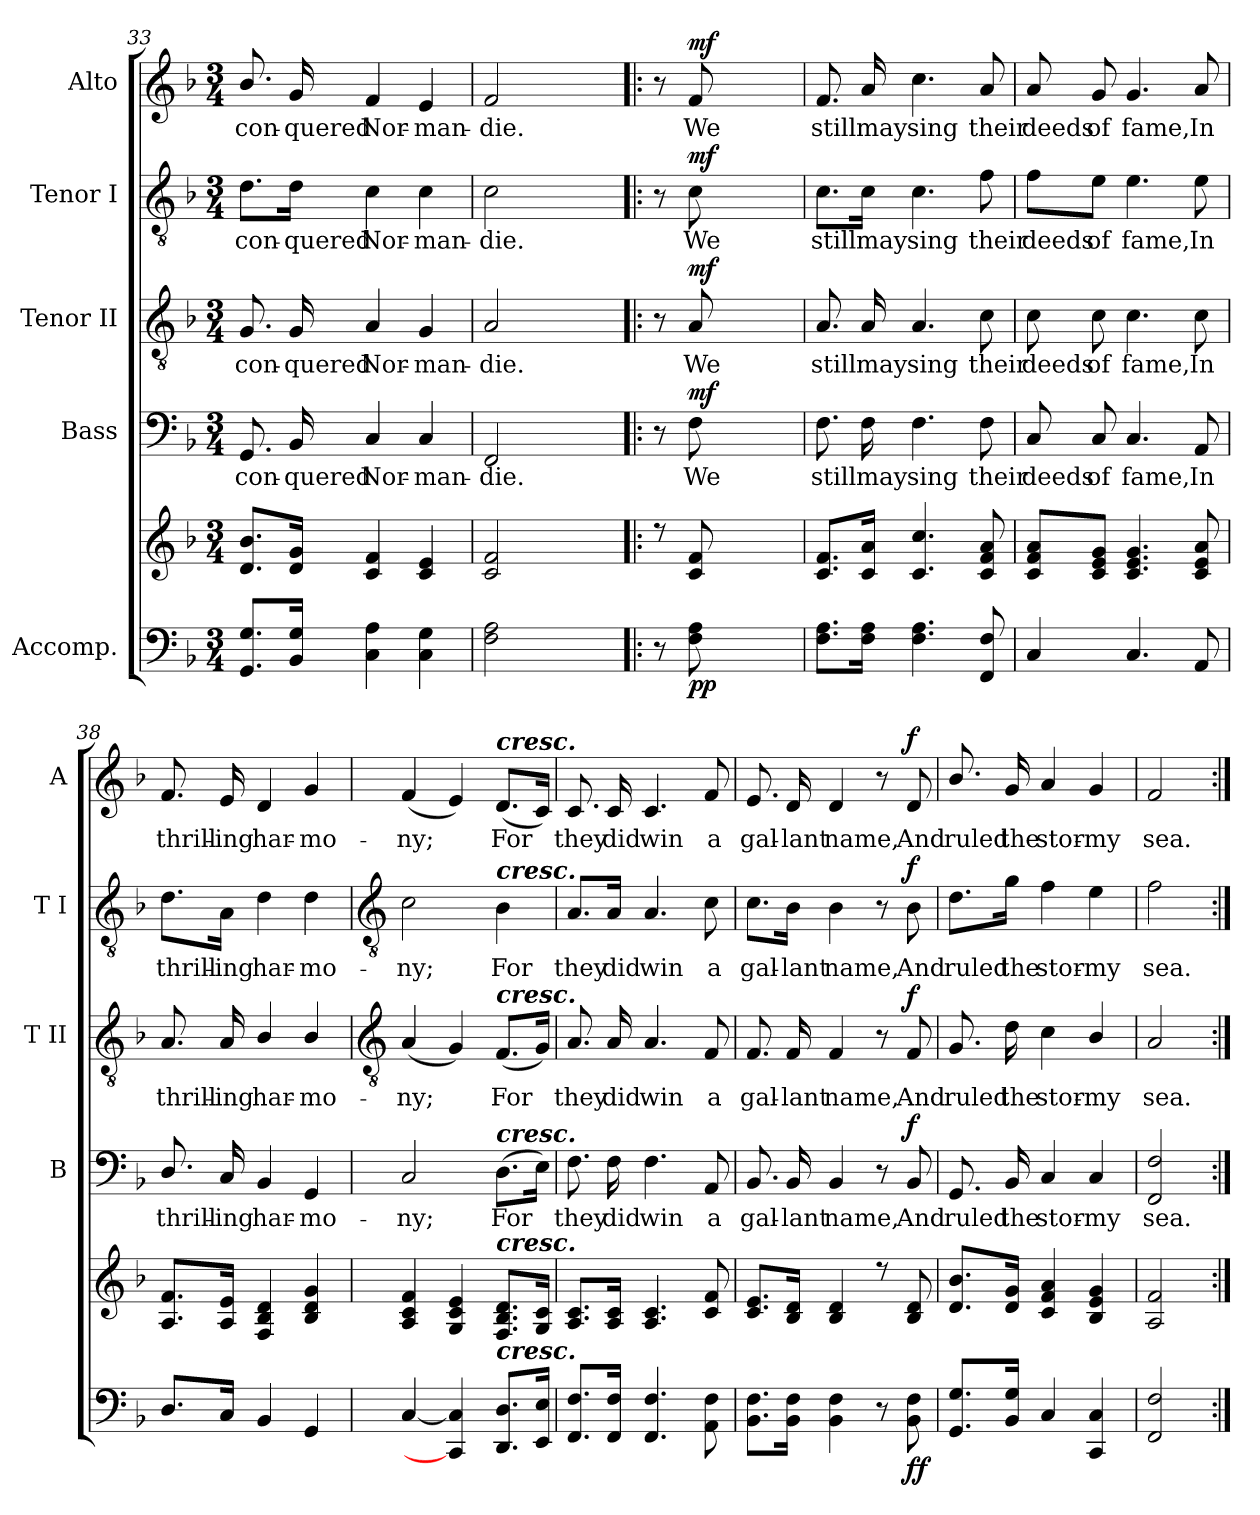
**kern	**kern	**dynam	**kern	**text	**dynam	**kern	**text	**dynam	**kern	**text	**dynam	**kern	**text	**dynam
*part5	*part5	*part5	*part4	*part4	*part4	*part3	*part3	*part3	*part2	*part2	*part2	*part1	*part1	*part1
*staff6	*staff5	*staff5/6	*staff4	*staff4	*staff4	*staff3	*staff3	*staff3	*staff2	*staff2	*staff2	*staff1	*staff1	*staff1
*I"Accomp.	*	*	*I"Bass	*	*	*I"Tenor II	*	*	*I"Tenor I	*	*	*I"Alto	*	*
*	*	*	*I'B	*	*	*I'T II	*	*	*I'T I	*	*	*I'A	*	*
!!LO:LB:g=z
*clefF4	*clefG2	*	*clefF4	*	*	*clefGv2	*	*	*clefGv2	*	*	*clefG2	*	*
*k[b-]	*k[b-]	*	*k[b-]	*	*	*k[b-]	*	*	*k[b-]	*	*	*k[b-]	*	*
*F:	*F:	*	*F:	*	*	*F:	*	*	*F:	*	*	*F:	*	*
*M3/4	*M3/4	*	*M3/4	*	*	*M3/4	*	*	*M3/4	*	*	*M3/4	*	*
=33	=33	=33	=33	=33	=33	=33	=33	=33	=33	=33	=33	=33	=33	=33
*	*^	*	*	*	*	*	*	*	*	*	*	*	*	*
!	!	!LO:N:vis=1	!	!	!LO:LY:b	!	!	!LO:LY:b	!	!	!LO:LY:b	!	!	!LO:LY:b	!
8.GG 8.GL	8.d 8.b-L	2.ryy	.	8.GG	con-	.	8.G	con-	.	8.d\L	con-	.	8.b-/	con-	.
!	!	!	!	!	!LO:LY:b	!	!	!LO:LY:b	!	!	!LO:LY:b	!	!	!LO:LY:b	!
16BB- 16GJ	16d 16gJ	.	.	16BB-	-quered	.	16G	-quered	.	16d\Jk	-quered	.	16g	-quered	.
!	!	!	!	!	!LO:LY:b	!	!	!LO:LY:b	!	!	!LO:LY:b	!	!	!LO:LY:b	!
4C 4A	4c/ 4f/	.	.	4C	Nor-	.	4A	Nor-	.	4c	Nor-	.	4f/	Nor-	.
!	!	!	!	!	!LO:LY:b	!	!	!LO:LY:b	!	!	!LO:LY:b	!	!	!LO:LY:b	!
4C 4G	4c 4e	.	.	4C	-man-	.	4G	-man-	.	4c	-man-	.	4e	-man-	.
=34	=34	=34	=34	=34	=34	=34	=34	=34	=34	=34	=34	=34	=34	=34	=34
!	!	!	!	!	!LO:LY:b	!	!	!LO:LY:b	!	!	!LO:LY:b	!	!	!LO:LY:b	!
2F 2A	2c 2f	2ryy	.	2FF	-die.	.	2A	-die.	.	2c	-die.	.	2f	-die.	.
4ryy	4ryy	4ryy	.	4ryy	.	.	4ryy	.	.	4ryy	.	.	4ryy	.	.
=35!|:	=35!|:	=35!|:	=35!|:	=35!|:	=35!|:	=35!|:	=35!|:	=35!|:	=35!|:	=35!|:	=35!|:	=35!|:	=35!|:	=35!|:	=35!|:
!	!	!LO:N:vis=1	!	!	!	!	!	!	!	!	!	!	!	!	!
8r	8r	2.ryy	.	8r	.	.	8r	.	.	8r	.	.	8r	.	.
!	!	!	!LO:DY:b=2	!	!LO:LY:b	!	!	!LO:LY:b	!	!	!LO:LY:b	!	!	!LO:LY:b	!
!	!	!	!LO:DY:n=1:b	!	!	!LO:DY:b	!	!	!LO:DY:b	!	!	!LO:DY:b	!	!	!LO:DY:b
8F 8A	8c 8f	.	p p	8F	We	mf	8A	We	mf	8c	We	mf	8f	We	mf
2ryy	2ryy	.	.	2ryy	.	.	2ryy	.	.	2ryy	.	.	2ryy	.	.
=36	=36	=36	=36	=36	=36	=36	=36	=36	=36	=36	=36	=36	=36	=36	=36
!	!	!LO:N:vis=1	!	!	!LO:LY:b	!	!	!LO:LY:b	!	!	!LO:LY:b	!	!	!LO:LY:b	!
8.F 8.AL	8.c 8.fL	2.ryy	.	8.F	still	.	8.A	still	.	8.c\L	still	.	8.f	still	.
!	!	!	!	!	!LO:LY:b	!	!	!LO:LY:b	!	!	!LO:LY:b	!	!	!LO:LY:b	!
16F 16AJ	16c 16aJ	.	.	16F	may	.	16A	may	.	16c\Jk	may	.	16a	may	.
!	!	!	!	!	!LO:LY:b	!	!	!LO:LY:b	!	!	!LO:LY:b	!	!	!LO:LY:b	!
4.F 4.A	4.c 4.cc	.	.	4.F	sing	.	4.A	sing	.	4.c	sing	.	4.cc	sing	.
!	!	!	!	!	!LO:LY:b	!	!	!LO:LY:b	!	!	!LO:LY:b	!	!	!LO:LY:b	!
8FF 8F	8c 8f 8a	.	.	8F	their	.	8c\	their	.	8f	their	.	8a	their	.
=37	=37	=37	=37	=37	=37	=37	=37	=37	=37	=37	=37	=37	=37	=37	=37
!	!	!LO:N:vis=1	!	!	!LO:LY:b	!	!	!LO:LY:b	!	!	!LO:LY:b	!	!	!LO:LY:b	!
4C	8c 8f 8aL	2.ryy	.	8C	deeds	.	8c\	deeds	.	8f\L	deeds	.	8a	deeds	.
!	!	!	!	!	!LO:LY:b	!	!	!LO:LY:b	!	!	!LO:LY:b	!	!	!LO:LY:b	!
.	8c 8e 8gJ	.	.	8C	of	.	8c	of	.	8e\J	of	.	8g	of	.
!	!	!	!	!	!LO:LY:b	!	!	!LO:LY:b	!	!	!LO:LY:b	!	!	!LO:LY:b	!
4.C	4.c 4.e 4.g	.	.	4.C	fame,	.	4.c	fame,	.	4.e	fame,	.	4.g	fame,	.
!	!	!	!	!	!LO:LY:b	!	!	!LO:LY:b	!	!	!LO:LY:b	!	!	!LO:LY:b	!
8AA	8c 8e 8a	.	.	8AA	In	.	8c	In	.	8e	In	.	8a	In	.
*	*v	*v	*	*	*	*	*	*	*	*	*	*	*	*	*
=38	=38	=38	=38	=38	=38	=38	=38	=38	=38	=38	=38	=38	=38	=38
!	!	!	!	!LO:LY:b	!	!	!LO:LY:b	!	!	!LO:LY:b	!	!	!LO:LY:b	!
8.DL	8.A/ 8.f/L	.	8.D/	thrill-	.	8.A	thrill-	.	8.d\L	thrill-	.	8.f/	thrill-	.
!	!	!	!	!LO:LY:b	!	!	!LO:LY:b	!	!	!LO:LY:b	!	!	!LO:LY:b	!
16CJ	16A 16eJ	.	16C	-ing	.	16A	-ing	.	16A\Jk	-ing	.	16e	-ing	.
!	!	!	!	!LO:LY:b	!	!	!LO:LY:b	!	!	!LO:LY:b	!	!	!LO:LY:b	!
4BB-	4F 4B- 4d	.	4BB-	har-	.	4B-/	har-	.	4d	har-	.	4d	har-	.
!	!	!	!	!LO:LY:b	!	!	!LO:LY:b	!	!	!LO:LY:b	!	!	!LO:LY:b	!
4GG	4B- 4d 4g	.	4GG	-mo-	.	4B-/	-mo-	.	4d	-mo-	.	4g	-mo-	.
!!LO:LB:g=z
=39	=39	=39	=39	=39	=39	=39	=39	=39	=39	=39	=39	=39	=39	=39
*	*	*	*	*	*	*clefGv2	*	*	*clefGv2	*	*	*	*	*
*	*^	*	*	*	*	*	*	*	*	*	*	*	*	*
!	!	!LO:N:vis=1	!	!	!LO:LY:b	!	!	!LO:LY:b	!	!	!LO:LY:b	!	!	!LO:LY:b	!
[4C	4A/ 4c/ 4f/	2.ryy	.	2C	-ny;	.	(<4A	-ny;	.	2c	-ny;	.	(<4f/	-ny;	.
4CC] 4C]	4G 4c 4e	.	.	.	.	.	4G)	.	.	.	.	.	4e)	.	.
!	!	!	!	!	!	!	!	!	!	!	!	!	!LO:TX:a:Bi:t=cresc.	!	!
!	!	!	!	!	!	!	!	!	!	!LO:TX:a:Bi:t=cresc.	!	!	!	!	!
!	!	!	!	!	!	!	!LO:TX:a:Bi:t=cresc.	!	!	!	!	!	!	!	!
!	!	!	!	!LO:TX:a:Bi:t=cresc.	!	!	!	!	!	!	!	!	!	!	!
!	!LO:TX:a:Bi:t=cresc.	!	!	!	!	!	!	!	!	!	!	!	!	!	!
!LO:TX:a:Bi:t=cresc.	!	!	!	!	!	!	!	!	!	!	!	!	!	!	!
!	!	!	!	!	!LO:LY:b	!	!	!LO:LY:b	!	!	!LO:LY:b	!	!	!LO:LY:b	!
8.DD 8.DL	8.F 8.B- 8.dL	.	.	(>8.DL	For	.	(<8.FL	For	.	4B-	For	.	(<8.dL	For	.
16EE 16EJ	16G 16cJ	.	.	16EJ)	.	.	16GJ)	.	.	.	.	.	16cJ)	.	.
=40	=40	=40	=40	=40	=40	=40	=40	=40	=40	=40	=40	=40	=40	=40	=40
!	!	!LO:N:vis=1	!	!	!LO:LY:b	!	!	!LO:LY:b	!	!	!LO:LY:b	!	!	!LO:LY:b	!
8.FF 8.FL	8.A 8.cL	2.ryy	.	8.F	they	.	8.A	they	.	8.A/L	they	.	8.c	they	.
!	!	!	!	!	!LO:LY:b	!	!	!LO:LY:b	!	!	!LO:LY:b	!	!	!LO:LY:b	!
16FF 16FJ	16A 16cJ	.	.	16F	did	.	16A	did	.	16A/Jk	did	.	16c	did	.
!	!	!	!	!	!LO:LY:b	!	!	!LO:LY:b	!	!	!LO:LY:b	!	!	!LO:LY:b	!
4.FF 4.F	4.A 4.c	.	.	4.F	win	.	4.A	win	.	4.A	win	.	4.c	win	.
!	!	!	!	!	!LO:LY:b	!	!	!LO:LY:b	!	!	!LO:LY:b	!	!	!LO:LY:b	!
8AA\ 8F\	8c/ 8f/	.	.	8AA/	a	.	8F/	a	.	8c\	a	.	8f/	a	.
=41	=41	=41	=41	=41	=41	=41	=41	=41	=41	=41	=41	=41	=41	=41	=41
!	!	!LO:N:vis=1	!	!	!LO:LY:b	!	!	!LO:LY:b	!	!	!LO:LY:b	!	!	!LO:LY:b	!
8.BB- 8.FL	8.c 8.eL	2.ryy	.	8.BB-	gal-	.	8.F	gal-	.	8.c\L	gal-	.	8.e	gal-	.
!	!	!	!	!	!LO:LY:b	!	!	!LO:LY:b	!	!	!LO:LY:b	!	!	!LO:LY:b	!
16BB- 16FJ	16B- 16dJ	.	.	16BB-	-lant	.	16F	-lant	.	16B-\Jk	-lant	.	16d	-lant	.
!	!	!	!	!	!LO:LY:b	!	!	!LO:LY:b	!	!	!LO:LY:b	!	!	!LO:LY:b	!
4BB- 4F	4B- 4d	.	.	4BB-	name,	.	4F	name,	.	4B-	name,	.	4d	name,	.
8r	8r	.	.	8r	.	.	8r	.	.	8r	.	.	8r	.	.
!	!	!	!LO:DY:b=2	!	!LO:LY:b	!	!	!LO:LY:b	!	!	!LO:LY:b	!	!	!LO:LY:b	!
!	!	!	!LO:DY:n=1:b	!	!	!LO:DY:b	!	!	!LO:DY:b	!	!	!LO:DY:b	!	!	!LO:DY:b
8BB- 8F	8B- 8d	.	f f	8BB-	And	f	8F	And	f	8B-	And	f	8d	And	f
=42	=42	=42	=42	=42	=42	=42	=42	=42	=42	=42	=42	=42	=42	=42	=42
!	!	!LO:N:vis=1	!	!	!LO:LY:b	!	!	!LO:LY:b	!	!	!LO:LY:b	!	!	!LO:LY:b	!
8.GG 8.GL	8.d 8.b-L	2.ryy	.	8.GG	ruled	.	8.G	ruled	.	8.d\L	ruled	.	8.b-/	ruled	.
!	!	!	!	!	!LO:LY:b	!	!	!LO:LY:b	!	!	!LO:LY:b	!	!	!LO:LY:b	!
16BB- 16GJ	16d 16gJ	.	.	16BB-	the	.	16d	the	.	16g\Jk	the	.	16g	the	.
!	!	!	!	!	!LO:LY:b	!	!	!LO:LY:b	!	!	!LO:LY:b	!	!	!LO:LY:b	!
4C	4c 4f 4a	.	.	4C	stor-	.	4c	stor-	.	4f\	stor-	.	4a	stor-	.
!	!	!	!	!	!LO:LY:b	!	!	!LO:LY:b	!	!	!LO:LY:b	!	!	!LO:LY:b	!
4CC 4C	4B- 4e 4g	.	.	4C	-my	.	4B-/	-my	.	4e\	-my	.	4g	-my	.
=43	=43	=43	=43	=43	=43	=43	=43	=43	=43	=43	=43	=43	=43	=43	=43
!	!	!	!	!	!LO:LY:b	!	!	!LO:LY:b	!	!	!LO:LY:b	!	!	!LO:LY:b	!
2FF 2F	2A 2f	2ryy	.	2FF 2F	sea.	.	2A	sea.	.	2f	sea.	.	2f	sea.	.
*	*v	*v	*	*	*	*	*	*	*	*	*	*	*	*	*
=:|!	=:|!	=:|!	=:|!	=:|!	=:|!	=:|!	=:|!	=:|!	=:|!	=:|!	=:|!	=:|!	=:|!	=:|!
*-	*-	*-	*-	*-	*-	*-	*-	*-	*-	*-	*-	*-	*-	*-
